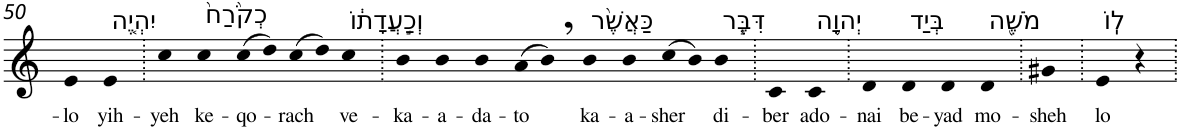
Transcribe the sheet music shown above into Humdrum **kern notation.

**kern	**text
*part1	*part1
*staff1	*staff1
*I"Piano	*
*I'Pno	*
!!LO:PB:g=z
*clefG2	*
*k[]	*
=50	=50
!	!LO:LY:b
4e	-lo
!LO:TX:a:t=יִהְיֶ֤ה	!
!	!LO:LY:b
4e	yih-
=51.	=51.
!	!LO:LY:b
4cc	-yeh
!LO:TX:a:t=כְקֹ֙רַח֙	!
!	!LO:LY:b
4cc	ke-
!	!LO:LY:b
(>8cc	-qo-
8dd)	.
!	!LO:LY:b
(>8cc	-rach
8dd)	.
!LO:TX:a:t=וְכַ֣עֲדָת֔וֹ	!
!	!LO:LY:b
4cc	ve-
=52.	=52.
!	!LO:LY:b
4b	-ka-
!	!LO:LY:b
4b	-a-
!	!LO:LY:b
4b	-da-
!	!LO:LY:b
(>8a	-to
8b,)	.
!LO:TX:a:t=כַּאֲשֶׁ֨ר	!
!	!LO:LY:b
4b	ka-
!	!LO:LY:b
4b	-a-
!	!LO:LY:b
(>8cc	-sher
8b)	.
!LO:TX:a:t=דִּבֶּ֧ר	!
!	!LO:LY:b
4b	di-
=53.	=53.
!	!LO:LY:b
4c	-ber
!LO:TX:a:t=יְהוָ֛ה	!
!	!LO:LY:b
4c	ado-
=54.	=54.
!	!LO:LY:b
4d	-nai
!LO:TX:a:t=בְּיַד	!
!	!LO:LY:b
4d	be-
!	!LO:LY:b
4d	-yad
!LO:TX:a:t=מֹשֶׁ֖ה	!
!	!LO:LY:b
4d	mo-
=55.	=55.
!	!LO:LY:b
4g#X	-sheh
=56.	=56.
!LO:TX:a:t=לֽוֹ	!
!	!LO:LY:b
4e	lo
4r	.
=.	=.
*-	*-
